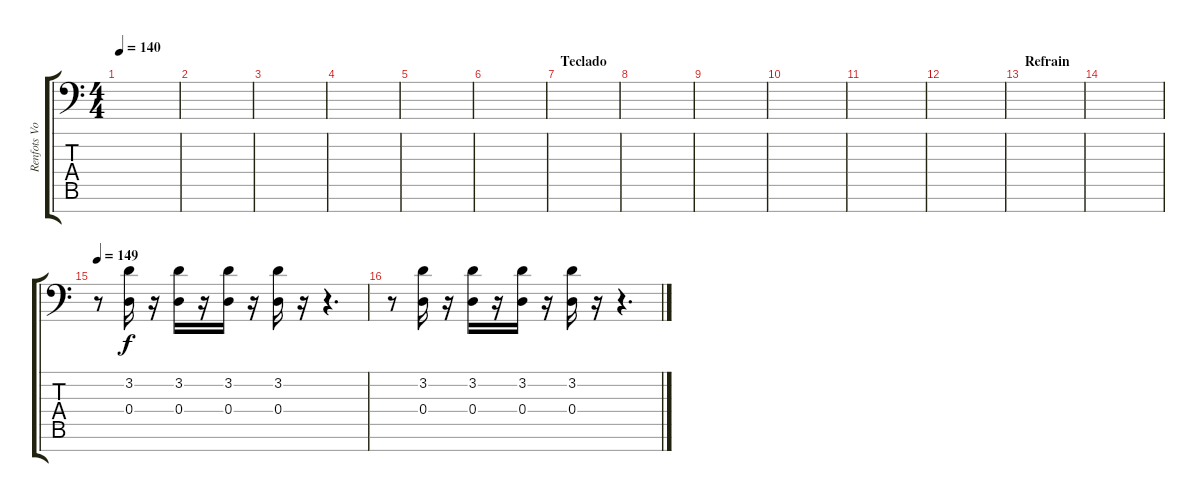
\track ("Renfots Voix" "Renfots Vo") {instrument englishhorn}
\staff {score tabs}
\tuning (E4 B3 G3 D3 A2 E2 C-1) {hide}
\ts (4 4)
\tempo 140
\clef f4
\ks c
|
|
|
|
|
|
\section ("" "Teclado")
|
|
|
|
|
|
\section ("" "Refrain")
|
|
\tempo 149
r.8 (3.2 0.4).16 r.16 (3.2 0.4).16 r.16 (3.2 0.4).16 r.16 (3.2 0.4).16 r.16 r.4{d} |
r.8 (3.2 0.4).16 r.16 (3.2 0.4).16 r.16 (3.2 0.4).16 r.16 (3.2 0.4).16 r.16 r.4{d}
